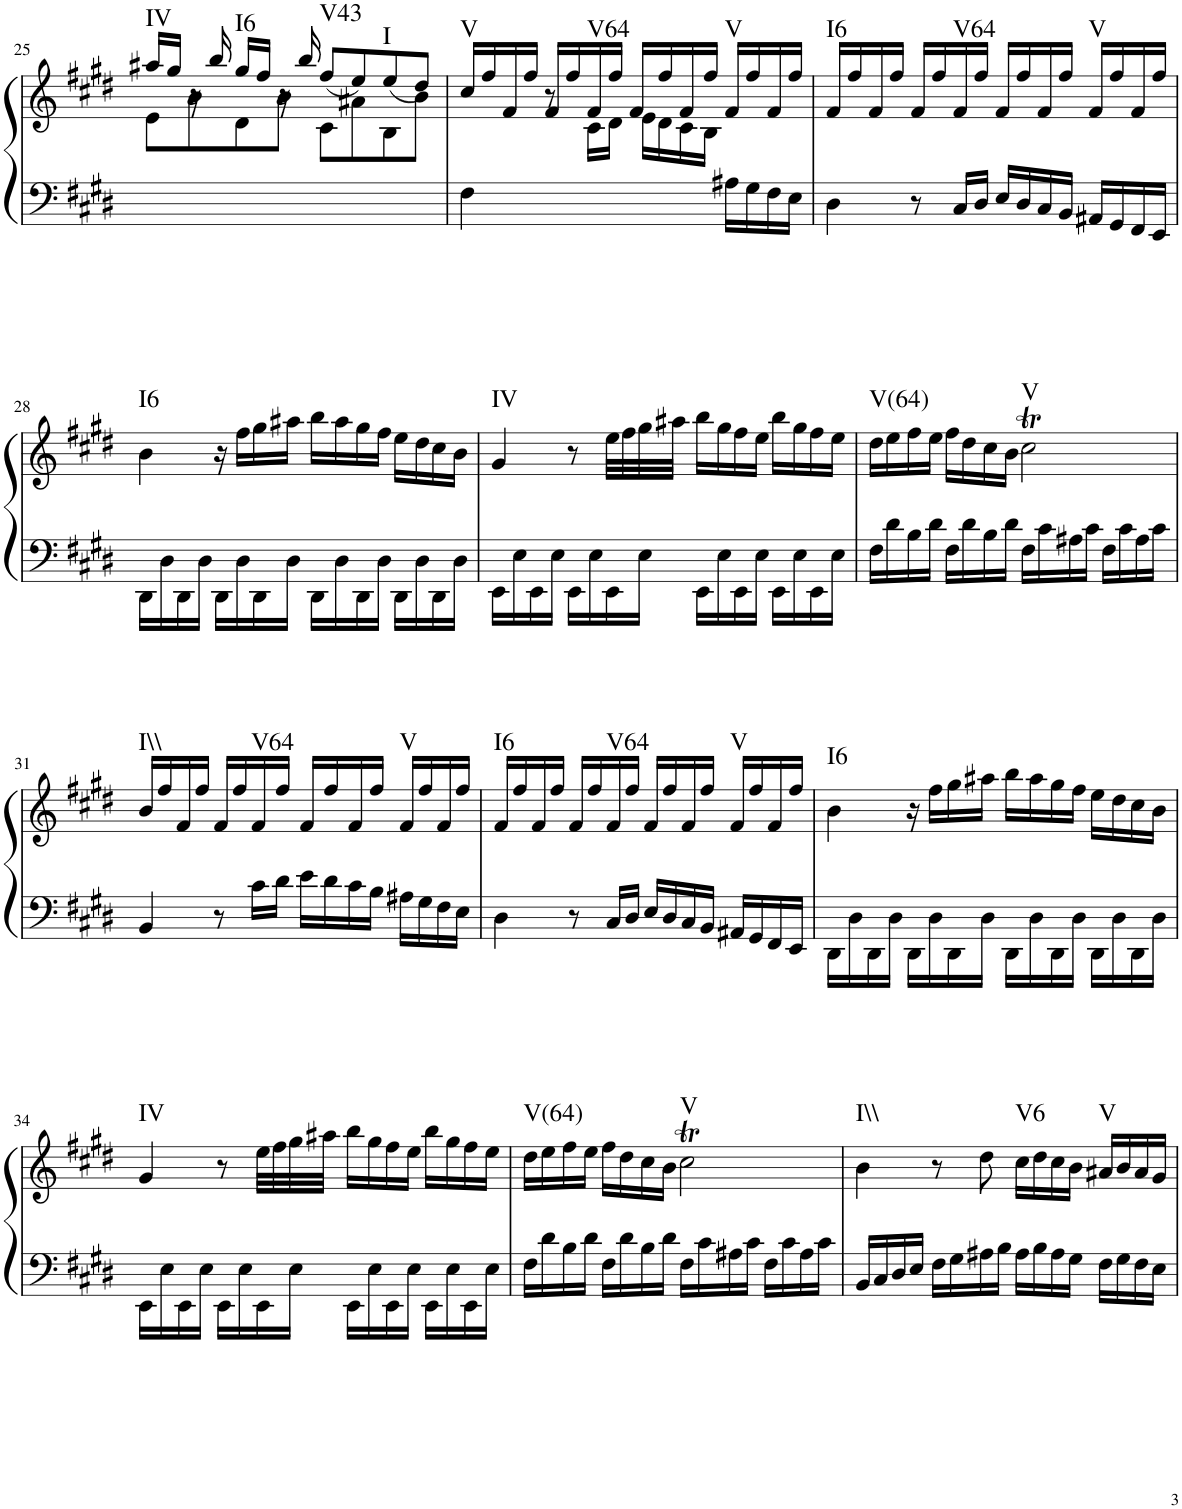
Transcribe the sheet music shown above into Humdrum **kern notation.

**kern	**kern	**harte
*part1	*part1	*part1
*staff2	*staff1	*
*I"Piano	*	*
*I'Pno.	*	*
!!LO:PB:g=z
*clefF4	*clefG2	*
*k[f#c#g#d#]	*k[f#c#g#d#]	*
*M4/4	*M4/4	*
*met(c)	*met(c)	*
=25	=25	=25
*	*^	*
!	!	!	!LO:H:kt=IV
1ryy	16aa#X/LL	8e\L	N
.	16gg#/JJ	.	.
.	16r	8b\	.
.	16bb/	.	.
!	!	!	!LO:H:kt=I6
.	16gg#/LL	8d#\	N
.	16ff#/JJ	.	.
.	16r	8b\J	.
.	16bb/	.	.
!	!	!	!LO:H:kt=V43
.	(8ff#/L	8c#\L	N
.	8ee/)	8a#X\	.
!	!	!	!LO:H:kt=I
.	(8ee/	8B\	N
.	8dd#/J)	8b\J	.
=26	=26	=26	=26
!	!	!	!LO:H:kt=V
4F#\	16cc#/LL	4.ryy	N
.	16ff#/	.	.
.	16f#/	.	.
.	16ff#/JJ	.	.
8r	16f#/LL	.	.
.	16ff#/	.	.
!	!	!	!LO:H:kt=V64
4.ryy	16f#/	16c#\LL	N
.	16ff#/JJ	16d#\JJ	.
.	16f#/LL	16e\LL	.
.	16ff#/	16d#\	.
.	16f#/	16c#\	.
.	16ff#/JJ	16B\JJ	.
!	!	!	!LO:H:kt=V
16A#X\LL	16f#/LL	4ryy	N
16G#\	16ff#/	.	.
16F#\	16f#/	.	.
16E\JJ	16ff#/JJ	.	.
*	*v	*v	*
=27	=27	=27
!	!	!LO:H:kt=I6
4D#\	16f#/LL	N
.	16ff#/	.
.	16f#/	.
.	16ff#/JJ	.
8r	16f#/LL	.
.	16ff#/	.
!	!	!LO:H:kt=V64
16C#/LL	16f#/	N
16D#/JJ	16ff#/JJ	.
16E/LL	16f#/LL	.
16D#/	16ff#/	.
16C#/	16f#/	.
16BB/JJ	16ff#/JJ	.
!	!	!LO:H:kt=V
16AA#X/LL	16f#/LL	N
16GG#/	16ff#/	.
16FF#/	16f#/	.
16EE/JJ	16ff#/JJ	.
!!LO:LB:g=z
=28	=28	=28
!	!	!LO:H:kt=I6
16DD#\LL	4b\	N
16D#\	.	.
16DD#\	.	.
16D#\JJ	.	.
16DD#\LL	16r	.
16D#\	16ff#\LL	.
16DD#\	16gg#\	.
16D#\JJ	16aa#X\JJ	.
16DD#\LL	16bb\LL	.
16D#\	16aa#\	.
16DD#\	16gg#\	.
16D#\JJ	16ff#\JJ	.
16DD#\LL	16ee\LL	.
16D#\	16dd#\	.
16DD#\	16cc#\	.
16D#\JJ	16b\JJ	.
=29	=29	=29
!	!	!LO:H:kt=IV
16EE\LL	4g#/	N
16E\	.	.
16EE\	.	.
16E\JJ	.	.
16EE\LL	8r	.
16E\	.	.
16EE\	32ee\LLL	.
.	32ff#\	.
16E\JJ	32gg#\	.
.	32aa#X\JJJ	.
16EE\LL	16bb\LL	.
16E\	16gg#\	.
16EE\	16ff#\	.
16E\JJ	16ee\JJ	.
16EE\LL	16bb\LL	.
16E\	16gg#\	.
16EE\	16ff#\	.
16E\JJ	16ee\JJ	.
=30	=30	=30
!	!	!LO:H:kt=V(64)
16F#\LL	16dd#\LL	N
16d#\	16ee\	.
16B\	16ff#\	.
16d#\JJ	16ee\JJ	.
16F#\LL	16ff#\LL	.
16d#\	16dd#\	.
16B\	16cc#\	.
16d#\JJ	16b\JJ	.
!	!	!LO:H:kt=V
16F#\LL	2cc#T\	N
16c#\	.	.
16A#X\	.	.
16c#\JJ	.	.
16F#\LL	.	.
16c#\	.	.
16A#\	.	.
16c#\JJ	.	.
!!LO:LB:g=z
=31	=31	=31
!	!	!LO:H:kt=I\\
4BB/	16b/LL	N
.	16ff#/	.
.	16f#/	.
.	16ff#/JJ	.
8r	16f#/LL	.
.	16ff#/	.
!	!	!LO:H:kt=V64
16c#\LL	16f#/	N
16d#\JJ	16ff#/JJ	.
16e\LL	16f#/LL	.
16d#\	16ff#/	.
16c#\	16f#/	.
16B\JJ	16ff#/JJ	.
!	!	!LO:H:kt=V
16A#X\LL	16f#/LL	N
16G#\	16ff#/	.
16F#\	16f#/	.
16E\JJ	16ff#/JJ	.
=32	=32	=32
!	!	!LO:H:kt=I6
4D#\	16f#/LL	N
.	16ff#/	.
.	16f#/	.
.	16ff#/JJ	.
8r	16f#/LL	.
.	16ff#/	.
!	!	!LO:H:kt=V64
16C#/LL	16f#/	N
16D#/JJ	16ff#/JJ	.
16E/LL	16f#/LL	.
16D#/	16ff#/	.
16C#/	16f#/	.
16BB/JJ	16ff#/JJ	.
!	!	!LO:H:kt=V
16AA#X/LL	16f#/LL	N
16GG#/	16ff#/	.
16FF#/	16f#/	.
16EE/JJ	16ff#/JJ	.
=33	=33	=33
!	!	!LO:H:kt=I6
16DD#\LL	4b\	N
16D#\	.	.
16DD#\	.	.
16D#\JJ	.	.
16DD#\LL	16r	.
16D#\	16ff#\LL	.
16DD#\	16gg#\	.
16D#\JJ	16aa#X\JJ	.
16DD#\LL	16bb\LL	.
16D#\	16aa#\	.
16DD#\	16gg#\	.
16D#\JJ	16ff#\JJ	.
16DD#\LL	16ee\LL	.
16D#\	16dd#\	.
16DD#\	16cc#\	.
16D#\JJ	16b\JJ	.
!!LO:LB:g=z
=34	=34	=34
!	!	!LO:H:kt=IV
16EE\LL	4g#/	N
16E\	.	.
16EE\	.	.
16E\JJ	.	.
16EE\LL	8r	.
16E\	.	.
16EE\	32ee\LLL	.
.	32ff#\	.
16E\JJ	32gg#\	.
.	32aa#X\JJJ	.
16EE\LL	16bb\LL	.
16E\	16gg#\	.
16EE\	16ff#\	.
16E\JJ	16ee\JJ	.
16EE\LL	16bb\LL	.
16E\	16gg#\	.
16EE\	16ff#\	.
16E\JJ	16ee\JJ	.
=35	=35	=35
!	!	!LO:H:kt=V(64)
16F#\LL	16dd#\LL	N
16d#\	16ee\	.
16B\	16ff#\	.
16d#\JJ	16ee\JJ	.
16F#\LL	16ff#\LL	.
16d#\	16dd#\	.
16B\	16cc#\	.
16d#\JJ	16b\JJ	.
!	!	!LO:H:kt=V
16F#\LL	2cc#T\	N
16c#\	.	.
16A#X\	.	.
16c#\JJ	.	.
16F#\LL	.	.
16c#\	.	.
16A#\	.	.
16c#\JJ	.	.
=36	=36	=36
!	!	!LO:H:kt=I\\
16BB/LL	4b\	N
16C#/	.	.
16D#/	.	.
16E/JJ	.	.
16F#\LL	8r	.
16G#\	.	.
16A#X\	8dd#\	.
16B\JJ	.	.
!	!	!LO:H:kt=V6
16A#\LL	16cc#\LL	N
16B\	16dd#\	.
16A#\	16cc#\	.
16G#\JJ	16b\JJ	.
!	!	!LO:H:kt=V
16F#\LL	16a#X/LL	N
16G#\	16b/	.
16F#\	16a#/	.
16E\JJ	16g#/JJ	.
=	=	=
*-	*-	*-
